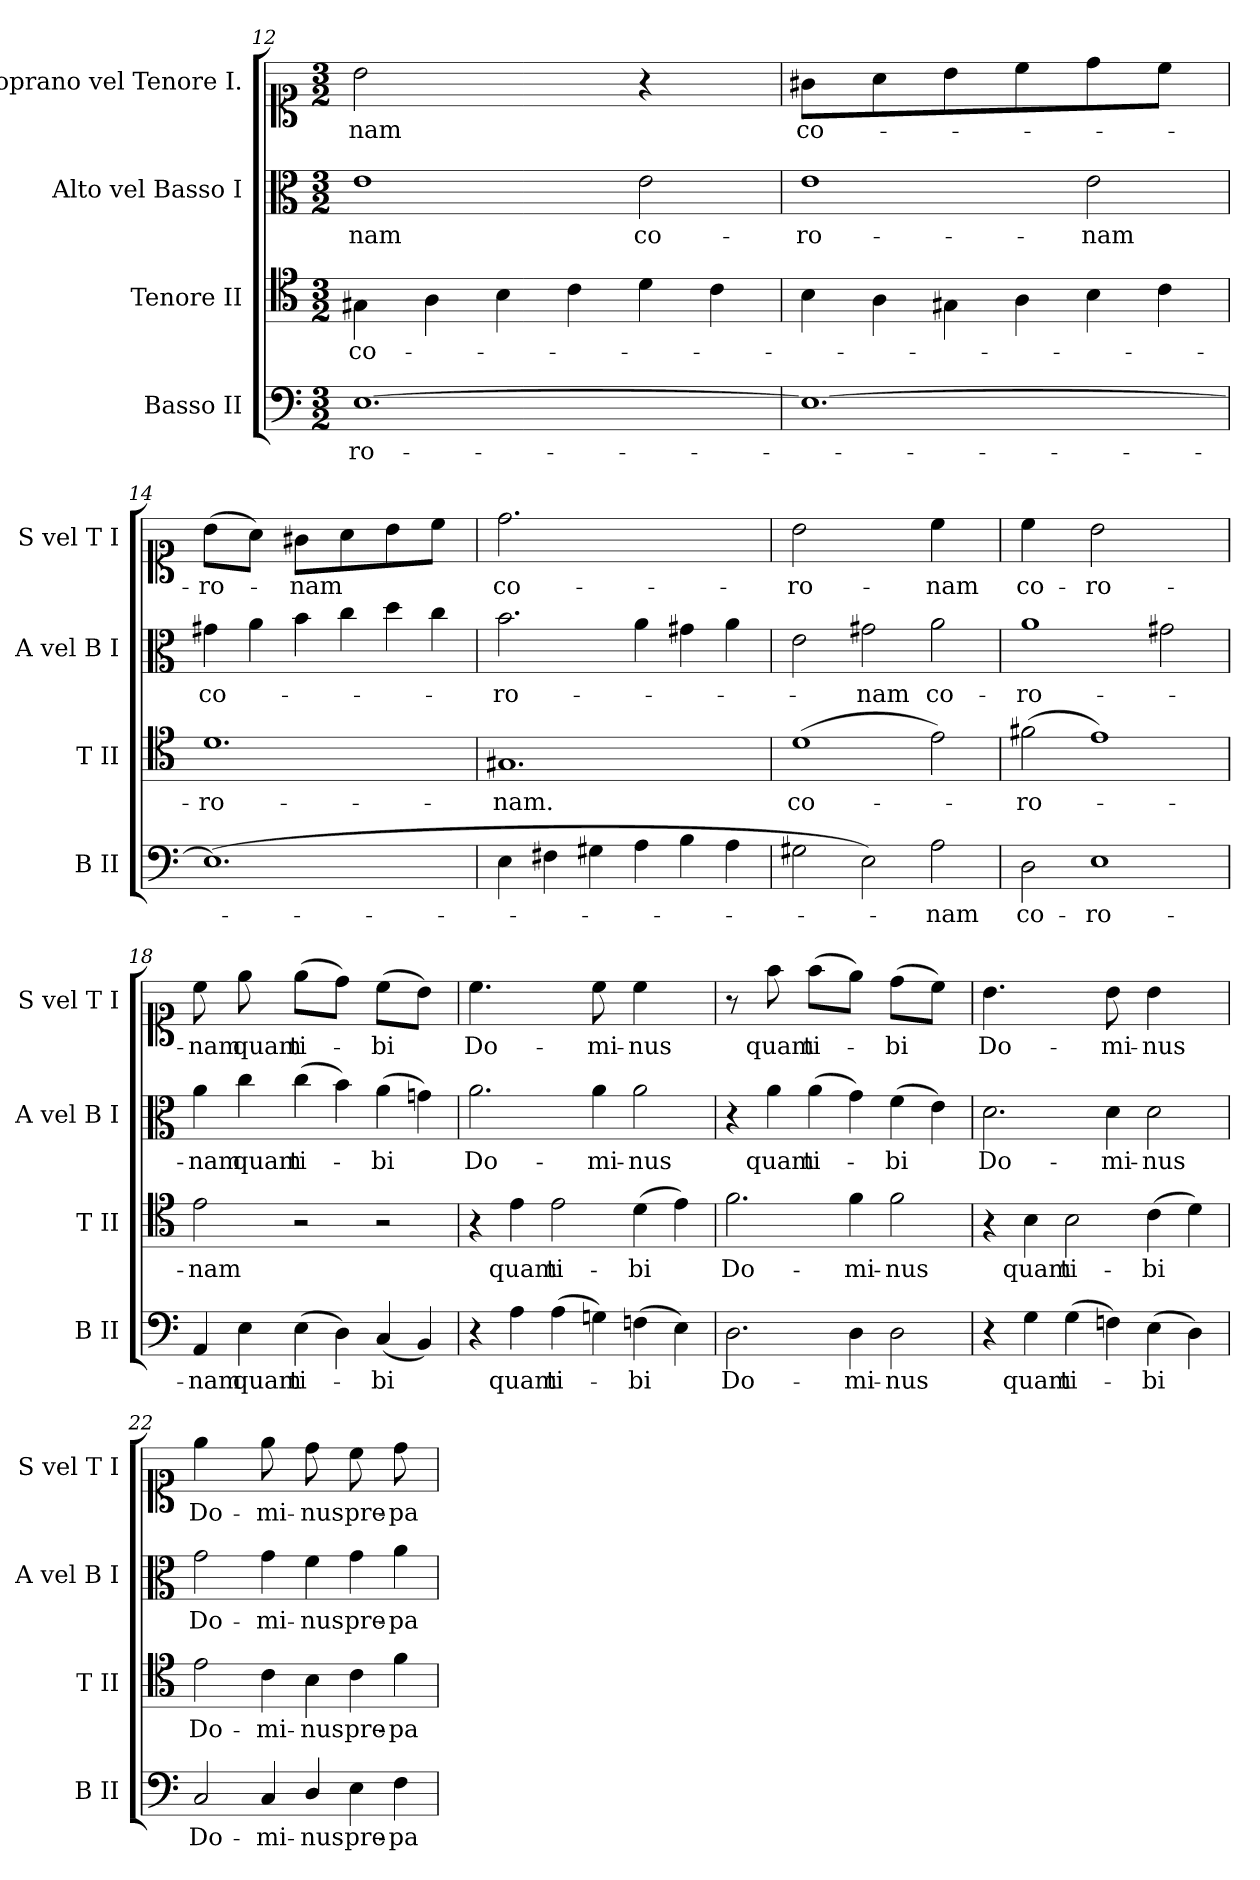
**kern	**text	**kern	**text	**kern	**text	**kern	**text
*part4	*part4	*part3	*part3	*part2	*part2	*part1	*part1
*staff4	*staff4	*staff3	*staff3	*staff2	*staff2	*staff1	*staff1
*I"Basso II	*	*I"Tenore II	*	*I"Alto vel Basso I	*	*I"Soprano vel Tenore I.	*
*I'B II	*	*I'T II	*	*I'A vel B I	*	*I'S vel T I	*
*clefF4	*	*clefC4	*	*clefC3	*	*clefC1	*
*k[]	*	*k[]	*	*k[]	*	*k[]	*
*M3/2	*	*M3/2	*	*M3/2	*	*M3/2	*
=12	=12	=12	=12	=12	=12	=12	=12
!	!	!	!	!	!	!LO:N:vis=2	!
[1.E	-ro-	4G#X\	co-	1e	-nam	1b	-nam
.	.	4A\	.	.	.	.	.
.	.	4B\	.	.	.	.	.
.	.	4c\	.	.	.	.	.
!	!	!	!	!	!	!LO:N:vis=4	!
.	.	4d\	.	2e\	co-	2r	.
.	.	4c\	.	.	.	.	.
=13	=13	=13	=13	=13	=13	=13	=13
!	!	!	!	!	!	!LO:N:vis=8	!
1.E_	.	4B\	.	1e	-ro-	4g#X\L	co-
!	!	!	!	!	!	!LO:N:vis=8	!
.	.	4A\	.	.	.	4a\	.
!	!	!	!	!	!	!LO:N:vis=8	!
.	.	4G#X\	.	.	.	4b\	.
!	!	!	!	!	!	!LO:N:vis=8	!
.	.	4A\	.	.	.	4cc\	.
!	!	!	!	!	!	!LO:N:vis=8	!
.	.	4B\	.	2e\	-nam	4dd\	.
!	!	!	!	!	!	!LO:N:vis=8	!
.	.	4c\	.	.	.	4cc\J	.
=14	=14	=14	=14	=14	=14	=14	=14
!	!	!	!	!	!	!LO:N:vis=8	!
(1.E]	.	1.d	-ro-	4g#X\	co-	(4b\L	-ro-
!	!	!	!	!	!	!LO:N:vis=8	!
.	.	.	.	4a\	.	4a\J)	.
!	!	!	!	!	!	!LO:N:vis=8	!
.	.	.	.	4b\	.	4g#X\L	-nam
!	!	!	!	!	!	!LO:N:vis=8	!
.	.	.	.	4cc\	.	4a\	.
!	!	!	!	!	!	!LO:N:vis=8	!
.	.	.	.	4dd\	.	4b\	.
!	!	!	!	!	!	!LO:N:vis=8	!
.	.	.	.	4cc\	.	4cc\J	.
=15	=15	=15	=15	=15	=15	=15	=15
!	!	!	!	!	!	!LO:N:vis=2.	!
4E\	.	1.G#X	-nam.	2.b\	-ro-	1.dd	co-
4F#X\	.	.	.	.	.	.	.
4G#X\	.	.	.	.	.	.	.
4A\	.	.	.	4a\	.	.	.
4B\	.	.	.	4g#X\	.	.	.
4A\	.	.	.	4a\	.	.	.
=16	=16	=16	=16	=16	=16	=16	=16
!	!	!	!	!	!	!LO:N:vis=2	!
2G#X\	.	(1d	co-	2e\	.	1b	-ro-
2E\)	.	.	.	2g#X\	-nam	.	.
!	!	!	!	!	!	!LO:N:vis=4	!
2A\	-nam	2e\)	.	2a\	co-	2cc\	-nam
=17	=17	=17	=17	=17	=17	=17	=17
!	!	!	!	!	!	!LO:N:vis=4	!
2D\	co-	(2f#X\	-ro-	1a	-ro-	2cc\	co-
!	!	!	!	!	!	!LO:N:vis=2	!
1E	-ro-	1e)	.	.	.	1b	-ro-
.	.	.	.	2g#X\	.	.	.
=18	=18	=18	=18	=18	=18	=18	=18
!	!	!	!	!	!	!LO:N:vis=8	!
4AA/	-nam	2e\	-nam	4a\	-nam	4cc\	-nam
!	!	!	!	!	!	!LO:N:vis=8	!
4E\	quam	.	.	4cc\	quam	4ee\	quam
!	!	!	!	!	!	!LO:N:vis=8	!
(4E\	ti-	2r	.	(4cc\	ti-	(4ee\L	ti-
!	!	!	!	!	!	!LO:N:vis=8	!
4D\)	.	.	.	4b\)	.	4dd\J)	.
!	!	!	!	!	!	!LO:N:vis=8	!
(4C/	-bi	2r	.	(4a\	-bi	(4cc\L	-bi
!	!	!	!	!	!	!LO:N:vis=8	!
4BB/)	.	.	.	4gn\)	.	4b\J)	.
=19	=19	=19	=19	=19	=19	=19	=19
!	!	!	!	!	!	!LO:N:vis=4.	!
4r	.	4r	.	2.a\	Do-	2.cc\	Do-
4A\	quam	4e\	quam	.	.	.	.
(4A\	ti-	2e\	ti-	.	.	.	.
!	!	!	!	!	!	!LO:N:vis=8	!
4Gn\)	.	.	.	4a\	-mi-	4cc\	-mi-
!	!	!	!	!	!	!LO:N:vis=4	!
(4Fn\	-bi	(4d\	-bi	2a\	-nus	2cc\	-nus
4E\)	.	4e\)	.	.	.	.	.
=20	=20	=20	=20	=20	=20	=20	=20
!	!	!	!	!	!	!LO:N:vis=8	!
2.D\	Do-	2.f\	Do-	4r	.	4r	.
!	!	!	!	!	!	!LO:N:vis=8	!
.	.	.	.	4a\	quam	4ff\	quam
!	!	!	!	!	!	!LO:N:vis=8	!
.	.	.	.	(4a\	ti-	(4ff\L	ti-
!	!	!	!	!	!	!LO:N:vis=8	!
4D\	-mi-	4f\	-mi-	4g\)	.	4ee\J)	.
!	!	!	!	!	!	!LO:N:vis=8	!
2D\	-nus	2f\	-nus	(4f\	-bi	(4dd\L	-bi
!	!	!	!	!	!	!LO:N:vis=8	!
.	.	.	.	4e\)	.	4cc\J)	.
=21	=21	=21	=21	=21	=21	=21	=21
!	!	!	!	!	!	!LO:N:vis=4.	!
4r	.	4r	.	2.d\	Do-	2.b\	Do-
4G\	quam	4B\	quam	.	.	.	.
(4G\	ti-	2B\	ti-	.	.	.	.
!	!	!	!	!	!	!LO:N:vis=8	!
4Fn\)	.	.	.	4d\	-mi-	4b\	-mi-
!	!	!	!	!	!	!LO:N:vis=4	!
(4E\	-bi	(4c\	-bi	2d\	-nus	2b\	-nus
4D\)	.	4d\)	.	.	.	.	.
=22	=22	=22	=22	=22	=22	=22	=22
!	!	!	!	!	!	!LO:N:vis=4	!
2C/	Do-	2e\	Do-	2g\	Do-	2ee\	Do-
!	!	!	!	!	!	!LO:N:vis=8	!
4C/	-mi-	4c\	-mi-	4g\	-mi-	4ee\	-mi-
!	!	!	!	!	!	!LO:N:vis=8	!
4D/	-nus	4B\	-nus	4f\	-nus	4dd\	-nus
!	!	!	!	!	!	!LO:N:vis=8	!
4E\	pre-	4c\	pre-	4g\	pre-	4cc\	pre-
!	!	!	!	!	!	!LO:N:vis=8	!
4F\	-pa-	4f\	-pa-	4a\	-pa-	4dd\	-pa-
=	=	=	=	=	=	=	=
*-	*-	*-	*-	*-	*-	*-	*-
